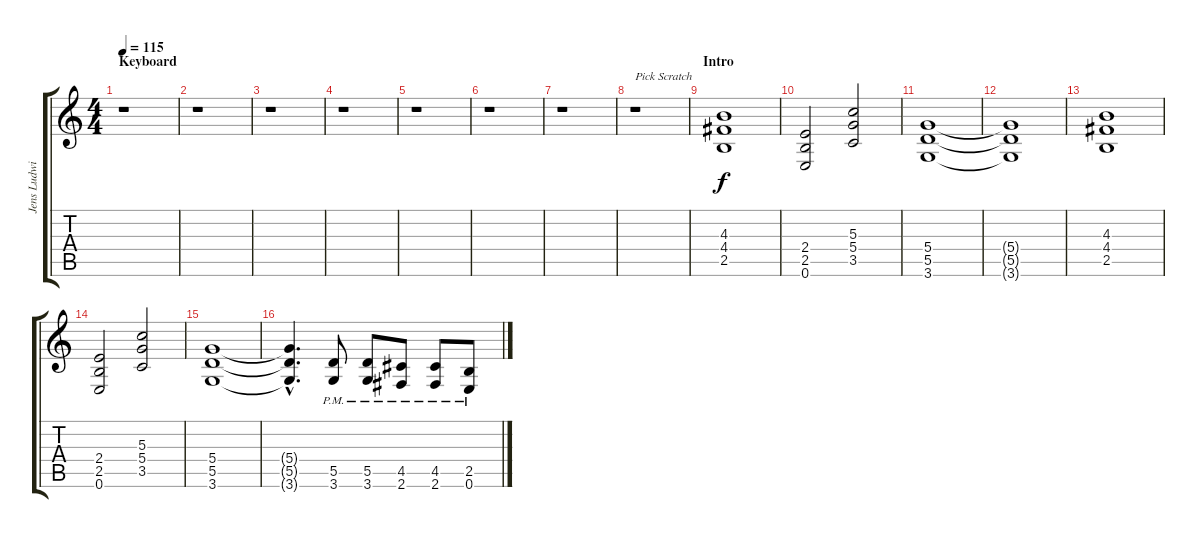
\track ("Jens Ludwig" "Jens Ludwi") {instrument distortionguitar}
\staff {score tabs}
\tuning (E4 B3 G3 D3 A2 E2) {hide}
\ts (4 4)
\section ("" "Keyboard")
\tempo 115
\clef g2
\ks c
r.1{dy f instrument distortionguitar} |
r.1 |
r.1 |
r.1 |
r.1 |
r.1 |
r.1 |
r.1{txt "Pick Scratch"} |
\section ("" "Intro")
(4.3 4.4 2.5).1 |
(2.4 2.5 0.6).2 (5.3 5.4 3.5).2 |
(5.4 5.5 3.6).1 |
(5.4{t} 5.5{t} 3.6{t}).1 |
(4.3 4.4 2.5).1 |
(2.4 2.5 0.6).2 (5.3 5.4 3.5).2 |
(5.4 5.5 3.6).1 |
(5.4{hac t} 5.5{hac t} 3.6{hac t}).4{d} (5.5{pm} 3.6{pm}).8 (5.5{pm} 3.6{pm}).8 (4.5{pm} 2.6{pm}).8 (4.5{pm} 2.6{pm}).8 (2.5{pm} 0.6{pm}).8
